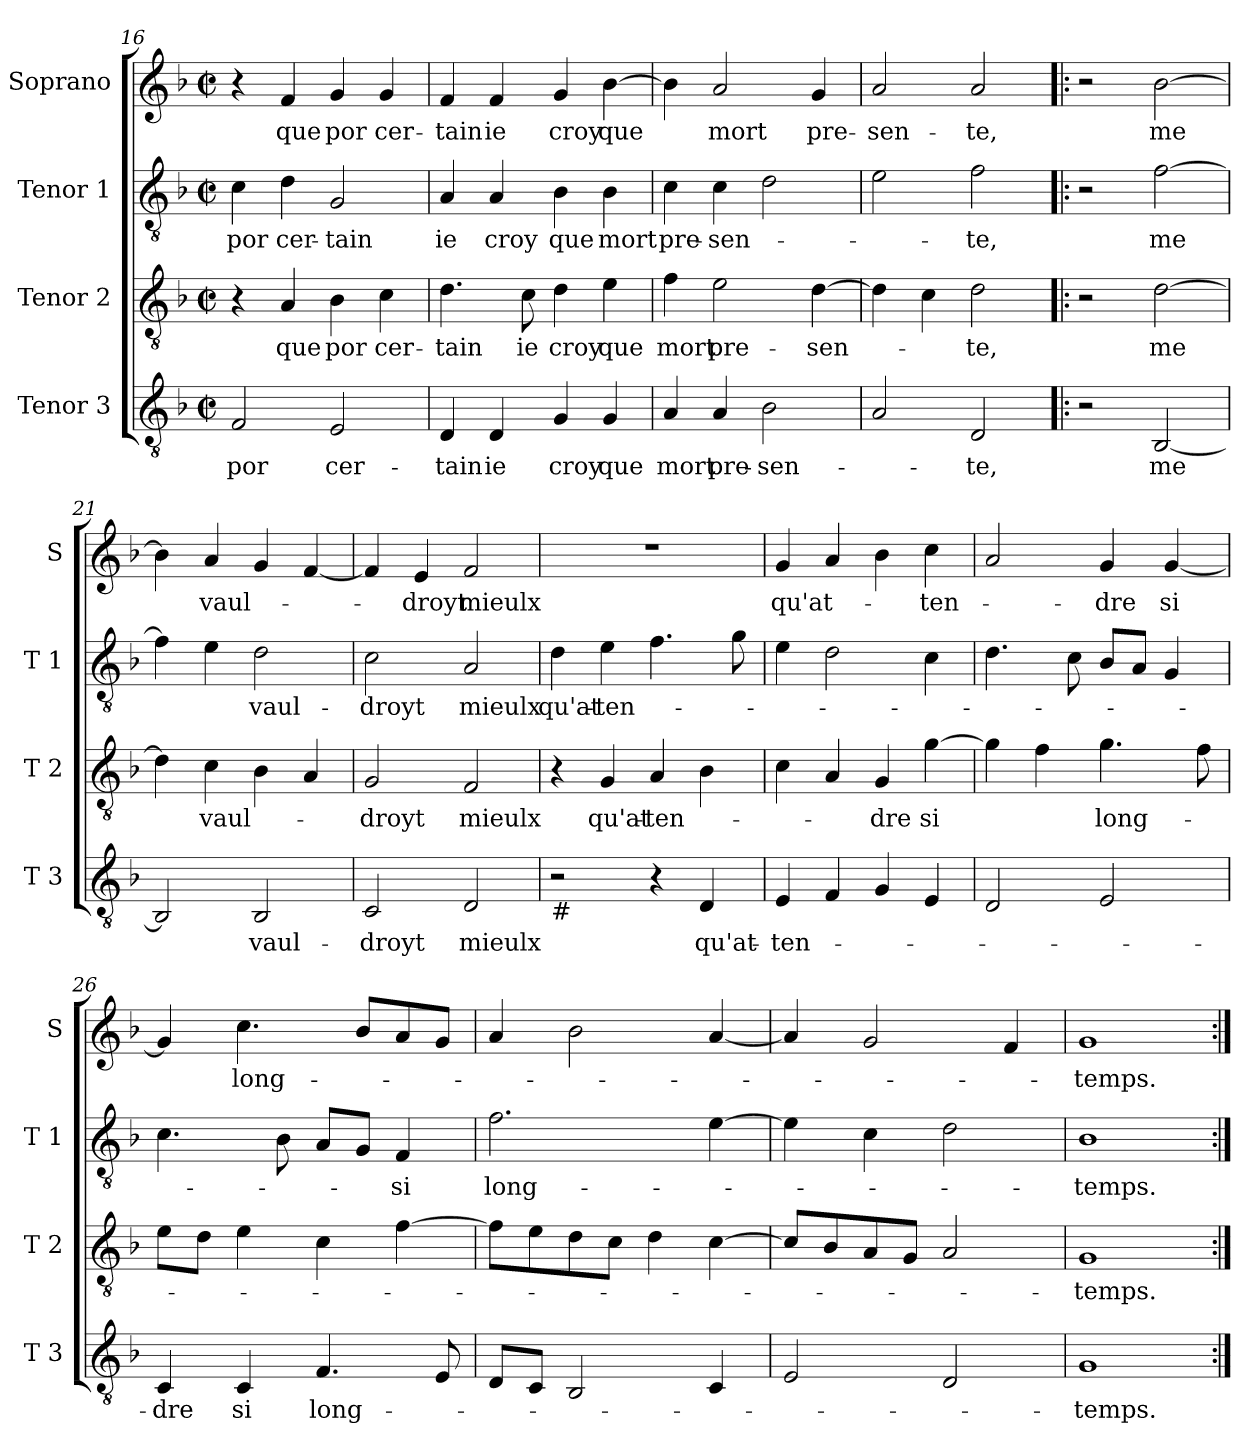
**kern	**text	**kern	**text	**kern	**text	**kern	**text
*part4	*part4	*part3	*part3	*part2	*part2	*part1	*part1
*staff4	*staff4	*staff3	*staff3	*staff2	*staff2	*staff1	*staff1
*I"Tenor 3	*	*I"Tenor 2	*	*I"Tenor 1	*	*I"Soprano	*
*I'T 3	*	*I'T 2	*	*I'T 1	*	*I'S	*
*clefGv2	*	*clefGv2	*	*clefGv2	*	*clefG2	*
*k[b-]	*	*k[b-]	*	*k[b-]	*	*k[b-]	*
*F:	*	*F:	*	*F:	*	*F:	*
*M2/2	*	*M2/2	*	*M2/2	*	*M2/2	*
*met(c|)	*	*met(c|)	*	*met(c|)	*	*met(c|)	*
=16	=16	=16	=16	=16	=16	=16	=16
!	!LO:LY:b	!	!	!	!LO:LY:b	!	!
2F/	por	4r	.	4c\	por	4r	.
!	!	!	!LO:LY:b	!	!LO:LY:b	!	!LO:LY:b
.	.	4A/	que	4d\	cer-	4f/	que
!	!LO:LY:b	!	!LO:LY:b	!	!LO:LY:b	!	!LO:LY:b
2E/	cer-	4B-\	por	2G/	-tain	4g/	por
!	!	!	!LO:LY:b	!	!	!	!LO:LY:b
.	.	4c\	cer-	.	.	4g/	cer-
=17	=17	=17	=17	=17	=17	=17	=17
!	!LO:LY:b	!	!LO:LY:b	!	!LO:LY:b	!	!LO:LY:b
4D/	-tain	4.d\	-tain	4A/	ie	4f/	-tain
!	!LO:LY:b	!	!	!	!LO:LY:b	!	!LO:LY:b
4D/	ie	.	.	4A/	croy	4f/	ie
!	!	!	!LO:LY:b	!	!	!	!
.	.	8c\	ie	.	.	.	.
!	!LO:LY:b	!	!LO:LY:b	!	!LO:LY:b	!	!LO:LY:b
4G/	croy	4d\	croy	4B-\	que	4g/	croy
!	!LO:LY:b	!	!LO:LY:b	!	!LO:LY:b	!	!LO:LY:b
4G/	que	4e\	que	4B-\	mort	[4b-\	que
!!LO:LB:g=z
=18	=18	=18	=18	=18	=18	=18	=18
!	!LO:LY:b	!	!LO:LY:b	!	!LO:LY:b	!	!
4A/	mort	4f\	mort	4c\	pre-	4b-\]	.
!	!LO:LY:b	!	!LO:LY:b	!	!LO:LY:b	!	!LO:LY:b
4A/	pre-	2e\	pre-	4c\	-sen-	2a/	mort
!	!LO:LY:b	!	!	!	!	!	!
2B-\	-sen-	.	.	2d\	.	.	.
!	!	!	!LO:LY:b	!	!	!	!LO:LY:b
.	.	[4d\	-sen-	.	.	4g/	pre-
=19	=19	=19	=19	=19	=19	=19	=19
!	!	!	!	!	!	!	!LO:LY:b
2A/	.	4d\]	.	2e\	.	2a/	-sen-
.	.	4c\	.	.	.	.	.
!	!LO:LY:b	!	!LO:LY:b	!	!LO:LY:b	!	!LO:LY:b
2D/	-te,	2d\	-te,	2f\	-te,	2a/	-te,
=20!|:	=20!|:	=20!|:	=20!|:	=20!|:	=20!|:	=20!|:	=20!|:
2r	.	2r	.	2r	.	2r	.
!	!LO:LY:b	!	!LO:LY:b	!	!LO:LY:b	!	!LO:LY:b
[2BB-/	me	[2d\	me	[2f\	me	[2b-\	me
=21	=21	=21	=21	=21	=21	=21	=21
2BB-/]	.	4d\]	.	4f\]	.	4b-\]	.
!	!	!	!LO:LY:b	!	!	!	!LO:LY:b
.	.	4c\	vaul-	4e\	.	4a/	vaul-
!	!LO:LY:b	!	!	!	!LO:LY:b	!	!
2BB-/	vaul-	4B-\	.	2d\	vaul-	4g/	.
.	.	4A/	.	.	.	[4f/	.
=22	=22	=22	=22	=22	=22	=22	=22
!	!LO:LY:b	!	!LO:LY:b	!	!LO:LY:b	!	!
2C/	-droyt	2G/	-droyt	2c\	-droyt	4f/]	.
!	!	!	!	!	!	!	!LO:LY:b
.	.	.	.	.	.	4e/	-droyt
!	!LO:LY:b	!	!LO:LY:b	!	!LO:LY:b	!	!LO:LY:b
2D/	mieulx	2F/	mieulx	2A/	mieulx	2f/	mieulx
=23	=23	=23	=23	=23	=23	=23	=23
!LO:TX:b:t=#	!	!	!	!	!	!	!
!	!	!	!	!	!LO:LY:b	!	!
2r	.	4r	.	4d\	qu'at-	1r	.
!	!	!	!LO:LY:b	!	!LO:LY:b	!	!
.	.	4G/	qu'at-	4e\	-ten-	.	.
!	!	!	!LO:LY:b	!	!	!	!
4r	.	4A/	-ten-	4.f\	.	.	.
!	!LO:LY:b	!	!	!	!	!	!
4D/	qu'at-	4B-\	.	.	.	.	.
.	.	.	.	8g\	.	.	.
!!LO:LB:g=z
=24	=24	=24	=24	=24	=24	=24	=24
!	!LO:LY:b	!	!	!	!	!	!LO:LY:b
4E/	-ten-	4c\	.	4e\	.	4g/	qu'at-
4F/	.	4A/	.	2d\	.	4a/	.
!	!	!	!LO:LY:b	!	!	!	!
4G/	.	4G/	-dre	.	.	4b-\	.
!	!	!	!LO:LY:b	!	!	!	!LO:LY:b
4E/	.	[4g\	si	4c\	.	4cc\	-ten-
=25	=25	=25	=25	=25	=25	=25	=25
2D/	.	4g\]	.	4.d\	.	2a/	.
.	.	4f\	.	.	.	.	.
.	.	.	.	8c\	.	.	.
!	!	!	!LO:LY:b	!	!	!	!LO:LY:b
2E/	.	4.g\	long-	8B-/L	.	4g/	-dre
.	.	.	.	8A/J	.	.	.
!	!	!	!	!	!	!	!LO:LY:b
.	.	.	.	4G/	.	[4g/	si
.	.	8f\	.	.	.	.	.
=26	=26	=26	=26	=26	=26	=26	=26
!	!LO:LY:b	!	!	!	!	!	!
4C/	-dre	8e\L	.	4.c\	.	4g/]	.
.	.	8d\J	.	.	.	.	.
!	!LO:LY:b	!	!	!	!	!	!LO:LY:b
4C/	si	4e\	.	.	.	4.cc\	long-
.	.	.	.	8B-\	.	.	.
!	!LO:LY:b	!	!	!	!	!	!
4.F/	long-	4c\	.	8A/L	.	.	.
.	.	.	.	8G/J	.	8b-/L	.
!	!	!	!	!	!LO:LY:b	!	!
.	.	[4f\	.	4F/	-si	8a/	.
8E/	.	.	.	.	.	8g/J	.
=27	=27	=27	=27	=27	=27	=27	=27
!	!	!	!	!	!LO:LY:b	!	!
8D/L	.	8f\L]	.	2.f\	long-	4a/	.
8C/J	.	8e\	.	.	.	.	.
2BB-/	.	8d\	.	.	.	2b-\	.
.	.	8c\J	.	.	.	.	.
.	.	4d\	.	.	.	.	.
4C/	.	[4c\	.	[4e\	.	[4a/	.
=28	=28	=28	=28	=28	=28	=28	=28
2E/	.	8c/L]	.	4e\]	.	4a/]	.
.	.	8B-/	.	.	.	.	.
.	.	8A/	.	4c\	.	2g/	.
.	.	8G/J	.	.	.	.	.
2D/	.	2A/	.	2d\	.	.	.
.	.	.	.	.	.	4f/	.
=29	=29	=29	=29	=29	=29	=29	=29
!	!LO:LY:b	!	!LO:LY:b	!	!LO:LY:b	!	!LO:LY:b
1G	-temps.	1G	-temps.	1B-	-temps.	1g	-temps.
=:|!	=:|!	=:|!	=:|!	=:|!	=:|!	=:|!	=:|!
*-	*-	*-	*-	*-	*-	*-	*-
